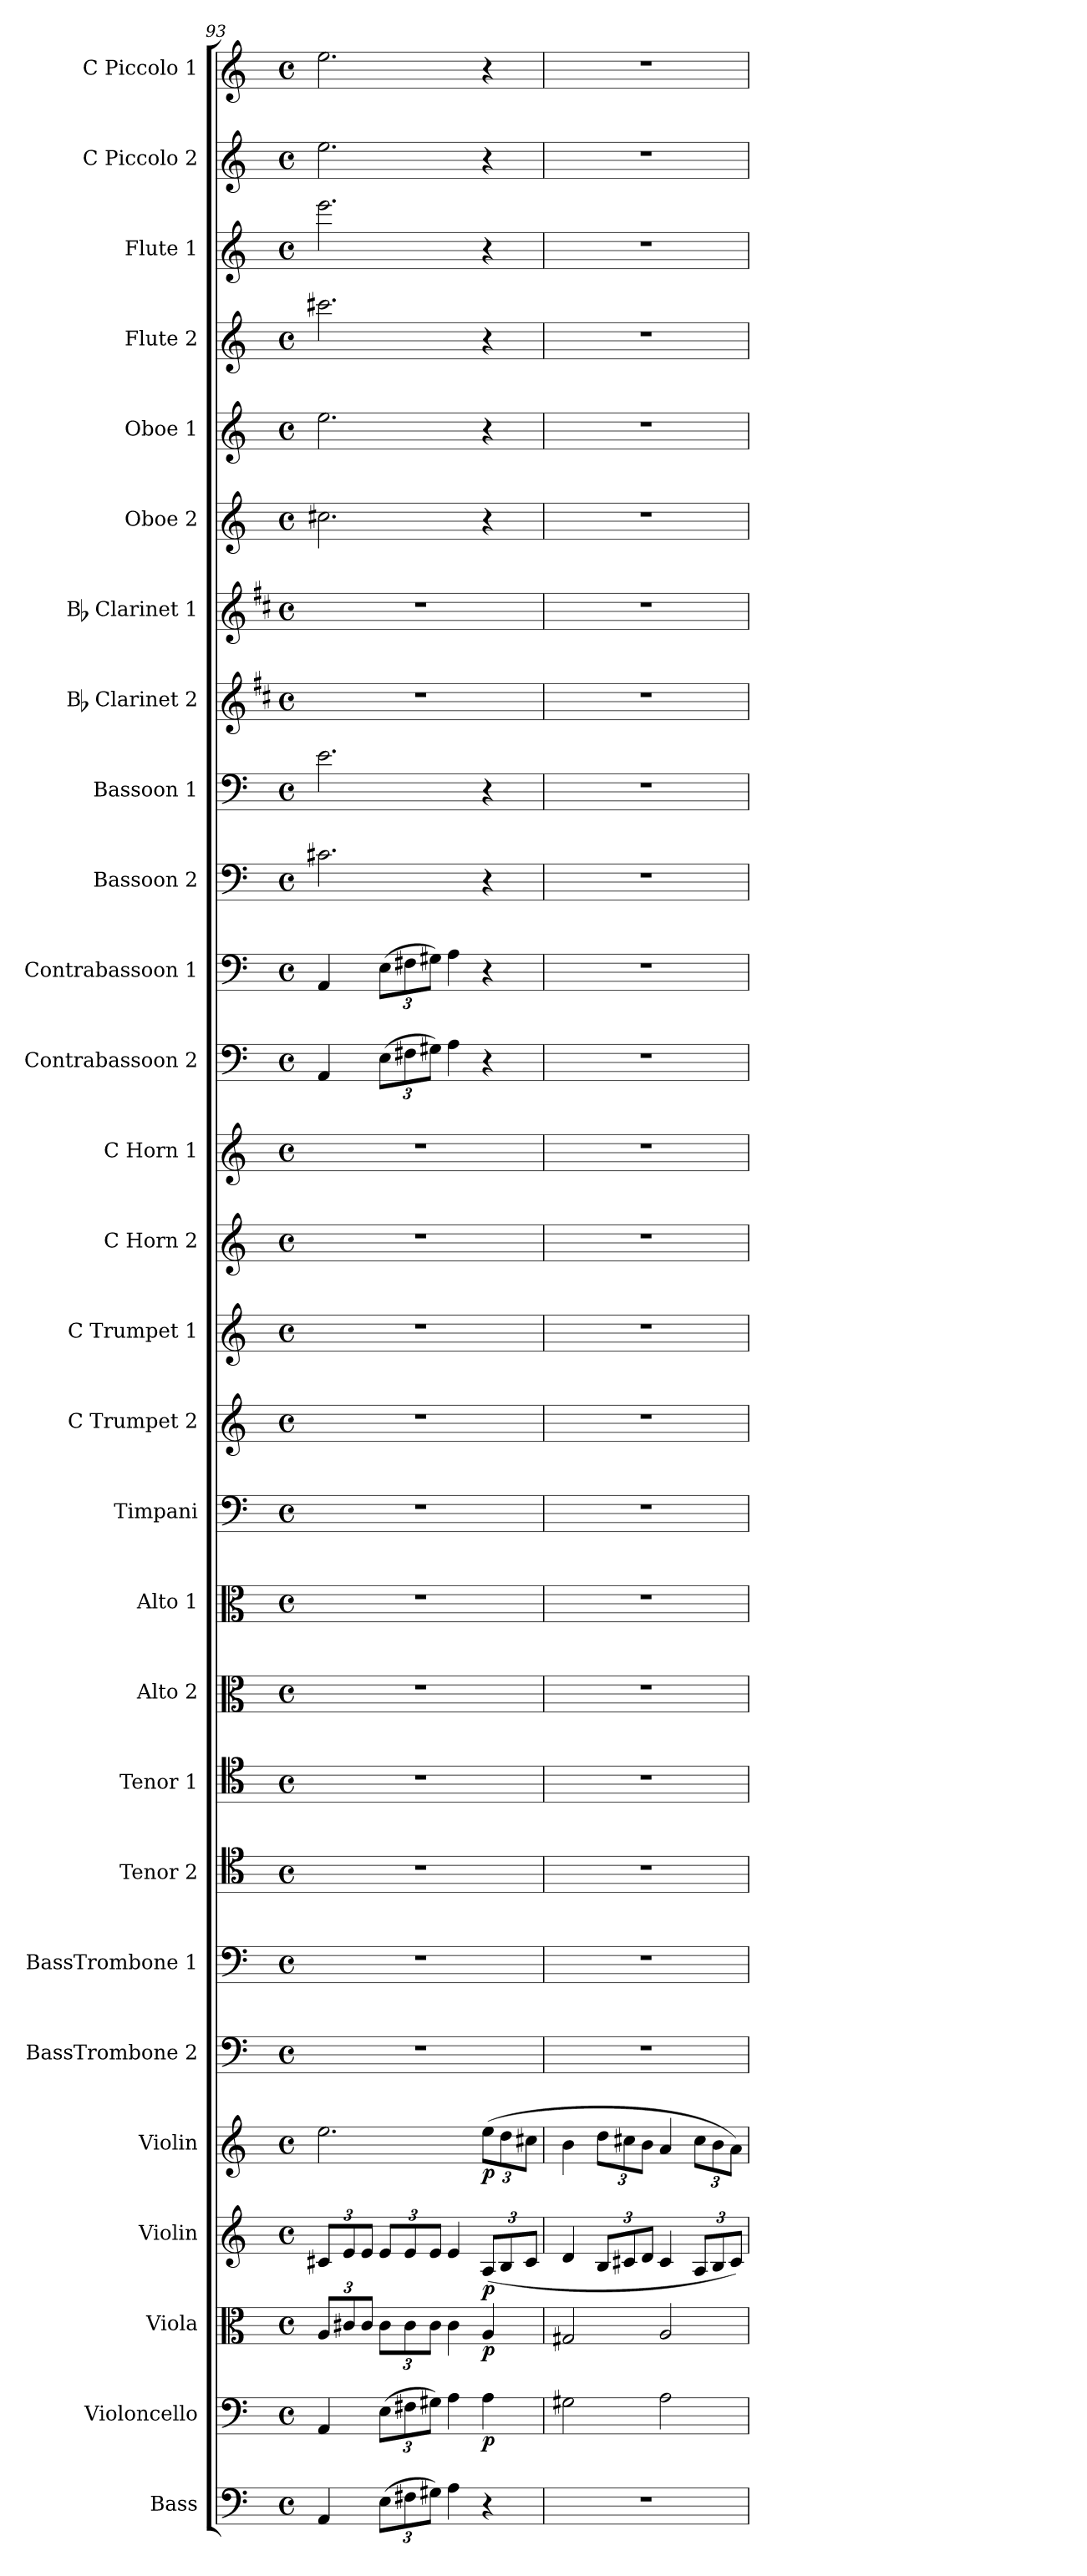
**kern	**kern	**dynam	**kern	**dynam	**kern	**dynam	**kern	**dynam	**kern	**kern	**kern	**kern	**kern	**kern	**kern	**kern	**kern	**kern	**kern	**kern	**kern	**kern	**kern	**kern	**kern	**kern	**kern	**kern	**kern	**kern	**kern
*part28	*part27	*part27	*part26	*part26	*part25	*part25	*part24	*part24	*part23	*part22	*part21	*part20	*part19	*part18	*part17	*part16	*part15	*part14	*part13	*part12	*part11	*part10	*part9	*part8	*part7	*part6	*part5	*part4	*part3	*part2	*part1
*staff28	*staff27	*staff27	*staff26	*staff26	*staff25	*staff25	*staff24	*staff24	*staff23	*staff22	*staff21	*staff20	*staff19	*staff18	*staff17	*staff16	*staff15	*staff14	*staff13	*staff12	*staff11	*staff10	*staff9	*staff8	*staff7	*staff6	*staff5	*staff4	*staff3	*staff2	*staff1
*I"Bass	*I"Violoncello	*	*I"Viola	*	*I"Violin	*	*I"Violin	*	*I"BassTrombone 2	*I"BassTrombone 1	*I"Tenor 2	*I"Tenor 1	*I"Alto 2	*I"Alto 1	*I"Timpani	*I"C Trumpet 2	*I"C Trumpet 1	*I"C Horn 2	*I"C Horn 1	*I"Contrabassoon 2	*I"Contrabassoon 1	*I"Bassoon 2	*I"Bassoon 1	*I"Bb Clarinet 2	*I"Bb Clarinet 1	*I"Oboe 2	*I"Oboe 1	*I"Flute 2	*I"Flute 1	*I"C Piccolo 2	*I"C Piccolo 1
*I'B	*I'Vc	*	*I'Vla	*	*I'Vln	*	*I'Vln	*	*I'BTrb 2	*I'BTrb 1	*I'T 2	*I'T 1	*I'A 2	*I'A 1	*I'Timp	*I'Tpt 2	*I'Tpt 1	*I'Hn 2	*I'Hn 1	*I'C Bsn 2	*I'C Bsn 1	*I'Bsn 2	*I'Bsn 1	*I'Cl 2	*I'Cl 1	*I'Ob 2	*I'Ob 1	*I'Fl 2	*I'Fl 1	*I'Picc 2	*I'Picc 1
*clefF4	*clefF4	*	*clefC3	*	*clefG2	*	*clefG2	*	*clefF4	*clefF4	*clefC4	*clefC4	*clefC3	*clefC3	*clefF4	*clefG2	*clefG2	*clefG2	*clefG2	*clefF4	*clefF4	*clefF4	*clefF4	*clefG2	*clefG2	*clefG2	*clefG2	*clefG2	*clefG2	*clefG2	*clefG2
*ITrd7c12	*	*	*	*	*	*	*	*	*	*	*	*	*	*	*	*	*	*ITrd7c12	*ITrd7c12	*ITrd7c12	*ITrd7c12	*	*	*ITrd1c2	*ITrd1c2	*	*	*	*	*ITrd-7c-12	*ITrd-7c-12
*k[]	*k[]	*	*k[]	*	*k[]	*	*k[]	*	*k[]	*k[]	*k[]	*k[]	*k[]	*k[]	*k[]	*k[]	*k[]	*k[]	*k[]	*k[]	*k[]	*k[]	*k[]	*k[]	*k[]	*k[]	*k[]	*k[]	*k[]	*k[]	*k[]
*M4/4	*M4/4	*	*M4/4	*	*M4/4	*	*M4/4	*	*M4/4	*M4/4	*M4/4	*M4/4	*M4/4	*M4/4	*M4/4	*M4/4	*M4/4	*M4/4	*M4/4	*M4/4	*M4/4	*M4/4	*M4/4	*M4/4	*M4/4	*M4/4	*M4/4	*M4/4	*M4/4	*M4/4	*M4/4
*met(c)	*met(c)	*	*met(c)	*	*met(c)	*	*met(c)	*	*met(c)	*met(c)	*met(c)	*met(c)	*met(c)	*met(c)	*met(c)	*met(c)	*met(c)	*met(c)	*met(c)	*met(c)	*met(c)	*met(c)	*met(c)	*met(c)	*met(c)	*met(c)	*met(c)	*met(c)	*met(c)	*met(c)	*met(c)
*	*	*	*Xbrackettup	*	*Xbrackettup	*	*	*	*	*	*	*	*	*	*	*	*	*	*	*	*	*	*	*	*	*	*	*	*	*	*
=93	=93	=93	=93	=93	=93	=93	=93	=93	=93	=93	=93	=93	=93	=93	=93	=93	=93	=93	=93	=93	=93	=93	=93	=93	=93	=93	=93	=93	=93	=93	=93
4AAA	4AA	.	12AL	.	12c#XL	.	2.ee	.	1r	1r	1r	1r	1r	1r	1r	1r	1r	1r	1r	4AAA	4AAA	2.c#X\	2.e\	1r	1r	2.cc#X\	2.ee\	2.ccc#X\	2.eee\	2.eee	2.eee
.	.	.	12c#X	.	12e	.	.	.	.	.	.	.	.	.	.	.	.	.	.	.	.	.	.	.	.	.	.	.	.	.	.
.	.	.	12c#J	.	12eJ	.	.	.	.	.	.	.	.	.	.	.	.	.	.	.	.	.	.	.	.	.	.	.	.	.	.
*Xbrackettup	*Xbrackettup	*	*	*	*	*	*	*	*	*	*	*	*	*	*	*	*	*	*	*Xbrackettup	*Xbrackettup	*	*	*	*	*	*	*	*	*	*
(12EEL	(12EL	.	12c#L	.	12eL	.	.	.	.	.	.	.	.	.	.	.	.	.	.	(12EEL	(12EEL	.	.	.	.	.	.	.	.	.	.
12FF#X	12F#X	.	12c#	.	12e	.	.	.	.	.	.	.	.	.	.	.	.	.	.	12FF#X	12FF#X	.	.	.	.	.	.	.	.	.	.
12GG#XJ)	12G#XJ)	.	12c#J	.	12eJ	.	.	.	.	.	.	.	.	.	.	.	.	.	.	12GG#XJ)	12GG#XJ)	.	.	.	.	.	.	.	.	.	.
4AA	4A	.	4c#	.	4e	.	.	.	.	.	.	.	.	.	.	.	.	.	.	4AA	4AA	.	.	.	.	.	.	.	.	.	.
*	*	*	*	*	*	*	*Xbrackettup	*	*	*	*	*	*	*	*	*	*	*	*	*	*	*	*	*	*	*	*	*	*	*	*
!	!	!LO:DY:b	!	!LO:DY:b	!	!LO:DY:b	!	!LO:DY:b	!	!	!	!	!	!	!	!	!	!	!	!	!	!	!	!	!	!	!	!	!	!	!
4r	4A	p	4A	p	(12AL	p	(12eeL	p	.	.	.	.	.	.	.	.	.	.	.	4r	4r	4r	4r	.	.	4r	4r	4r	4r	4r	4r
.	.	.	.	.	12B	.	12dd	.	.	.	.	.	.	.	.	.	.	.	.	.	.	.	.	.	.	.	.	.	.	.	.
.	.	.	.	.	12c#J	.	12cc#XJ	.	.	.	.	.	.	.	.	.	.	.	.	.	.	.	.	.	.	.	.	.	.	.	.
=94	=94	=94	=94	=94	=94	=94	=94	=94	=94	=94	=94	=94	=94	=94	=94	=94	=94	=94	=94	=94	=94	=94	=94	=94	=94	=94	=94	=94	=94	=94	=94
1r	2G#X	.	2G#X	.	4d	.	4b	.	1r	1r	1r	1r	1r	1r	1r	1r	1r	1r	1r	1r	1r	1r	1r	1r	1r	1r	1r	1r	1r	1r	1r
.	.	.	.	.	12BL	.	12ddL	.	.	.	.	.	.	.	.	.	.	.	.	.	.	.	.	.	.	.	.	.	.	.	.
.	.	.	.	.	12c#X	.	12cc#X	.	.	.	.	.	.	.	.	.	.	.	.	.	.	.	.	.	.	.	.	.	.	.	.
.	.	.	.	.	12dJ	.	12bJ	.	.	.	.	.	.	.	.	.	.	.	.	.	.	.	.	.	.	.	.	.	.	.	.
.	2A	.	2A	.	4c#	.	4a	.	.	.	.	.	.	.	.	.	.	.	.	.	.	.	.	.	.	.	.	.	.	.	.
.	.	.	.	.	12AL	.	12cc#L	.	.	.	.	.	.	.	.	.	.	.	.	.	.	.	.	.	.	.	.	.	.	.	.
.	.	.	.	.	12B	.	12b	.	.	.	.	.	.	.	.	.	.	.	.	.	.	.	.	.	.	.	.	.	.	.	.
.	.	.	.	.	12c#J)	.	12aJ)	.	.	.	.	.	.	.	.	.	.	.	.	.	.	.	.	.	.	.	.	.	.	.	.
=	=	=	=	=	=	=	=	=	=	=	=	=	=	=	=	=	=	=	=	=	=	=	=	=	=	=	=	=	=	=	=
*-	*-	*-	*-	*-	*-	*-	*-	*-	*-	*-	*-	*-	*-	*-	*-	*-	*-	*-	*-	*-	*-	*-	*-	*-	*-	*-	*-	*-	*-	*-	*-
